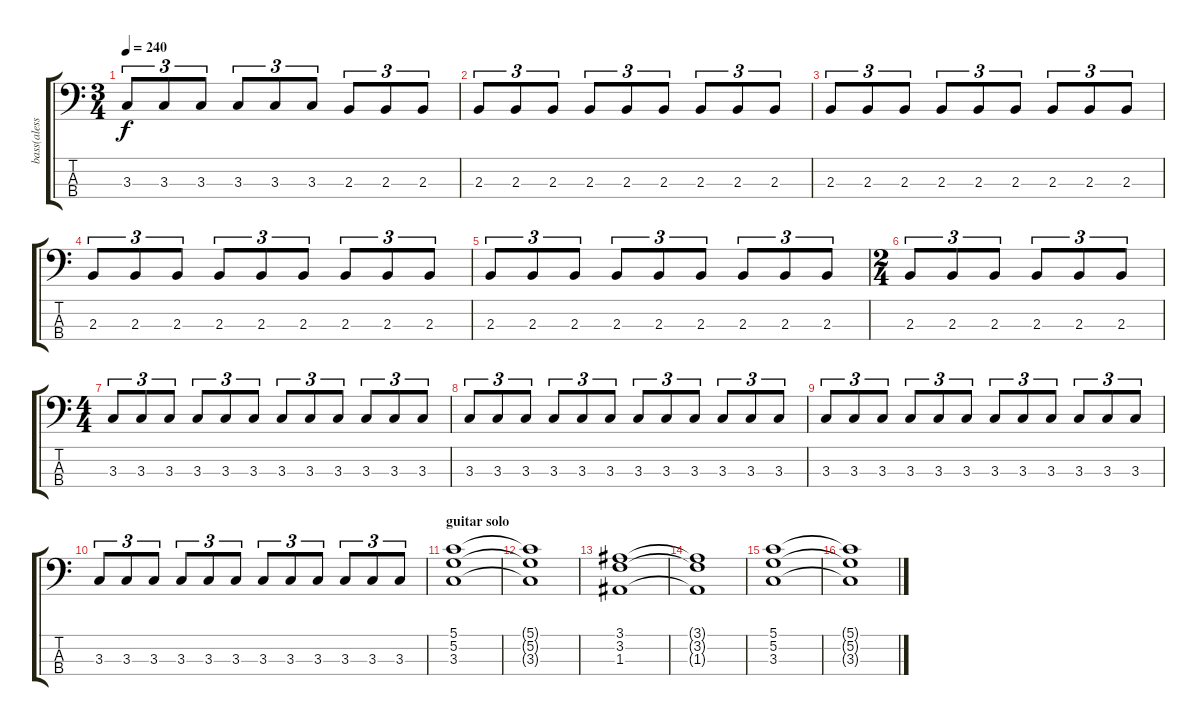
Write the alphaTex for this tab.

\track ("bass(alessandro lotta)" "bass(aless") {instrument electricbassfinger}
\staff {score tabs}
\tuning (G2 D2 A1 E1) {hide}
\ts (3 4)
\tempo 240
\clef f4
\ks c
3.3.8{tu (3 2) dy f} 3.3.8{tu (3 2)} 3.3.8{tu (3 2)} 3.3.8{tu (3 2)} 3.3.8{tu (3 2)} 3.3.8{tu (3 2)} 2.3.8{tu (3 2)} 2.3.8{tu (3 2)} 2.3.8{tu (3 2)} |
2.3.8{tu (3 2)} 2.3.8{tu (3 2)} 2.3.8{tu (3 2)} 2.3.8{tu (3 2)} 2.3.8{tu (3 2)} 2.3.8{tu (3 2)} 2.3.8{tu (3 2)} 2.3.8{tu (3 2)} 2.3.8{tu (3 2)} |
2.3.8{tu (3 2)} 2.3.8{tu (3 2)} 2.3.8{tu (3 2)} 2.3.8{tu (3 2)} 2.3.8{tu (3 2)} 2.3.8{tu (3 2)} 2.3.8{tu (3 2)} 2.3.8{tu (3 2)} 2.3.8{tu (3 2)} |
2.3.8{tu (3 2)} 2.3.8{tu (3 2)} 2.3.8{tu (3 2)} 2.3.8{tu (3 2)} 2.3.8{tu (3 2)} 2.3.8{tu (3 2)} 2.3.8{tu (3 2)} 2.3.8{tu (3 2)} 2.3.8{tu (3 2)} |
2.3.8{tu (3 2)} 2.3.8{tu (3 2)} 2.3.8{tu (3 2)} 2.3.8{tu (3 2)} 2.3.8{tu (3 2)} 2.3.8{tu (3 2)} 2.3.8{tu (3 2)} 2.3.8{tu (3 2)} 2.3.8{tu (3 2)} |
\ts (2 4)
2.3.8{tu (3 2)} 2.3.8{tu (3 2)} 2.3.8{tu (3 2)} 2.3.8{tu (3 2)} 2.3.8{tu (3 2)} 2.3.8{tu (3 2)} |
\ts (4 4)
3.3.8{tu (3 2)} 3.3.8{tu (3 2)} 3.3.8{tu (3 2)} 3.3.8{tu (3 2)} 3.3.8{tu (3 2)} 3.3.8{tu (3 2)} 3.3.8{tu (3 2)} 3.3.8{tu (3 2)} 3.3.8{tu (3 2)} 3.3.8{tu (3 2)} 3.3.8{tu (3 2)} 3.3.8{tu (3 2)} |
3.3.8{tu (3 2)} 3.3.8{tu (3 2)} 3.3.8{tu (3 2)} 3.3.8{tu (3 2)} 3.3.8{tu (3 2)} 3.3.8{tu (3 2)} 3.3.8{tu (3 2)} 3.3.8{tu (3 2)} 3.3.8{tu (3 2)} 3.3.8{tu (3 2)} 3.3.8{tu (3 2)} 3.3.8{tu (3 2)} |
3.3.8{tu (3 2)} 3.3.8{tu (3 2)} 3.3.8{tu (3 2)} 3.3.8{tu (3 2)} 3.3.8{tu (3 2)} 3.3.8{tu (3 2)} 3.3.8{tu (3 2)} 3.3.8{tu (3 2)} 3.3.8{tu (3 2)} 3.3.8{tu (3 2)} 3.3.8{tu (3 2)} 3.3.8{tu (3 2)} |
3.3.8{tu (3 2)} 3.3.8{tu (3 2)} 3.3.8{tu (3 2)} 3.3.8{tu (3 2)} 3.3.8{tu (3 2)} 3.3.8{tu (3 2)} 3.3.8{tu (3 2)} 3.3.8{tu (3 2)} 3.3.8{tu (3 2)} 3.3.8{tu (3 2)} 3.3.8{tu (3 2)} 3.3.8{tu (3 2)} |
\section ("" "guitar solo")
(5.1 5.2 3.3).1 |
(5.1{t} 5.2{t} 3.3{t}).1 |
(3.1 3.2 1.3).1 |
(3.1{t} 3.2{t} 1.3{t}).1 |
(5.1 5.2 3.3).1 |
(5.1{t} 5.2{t} 3.3{t}).1
